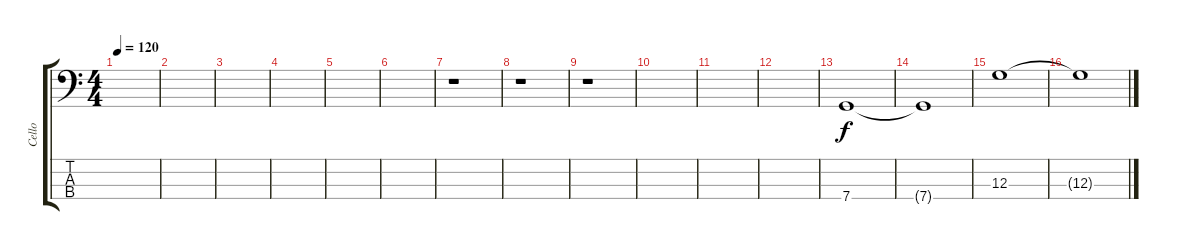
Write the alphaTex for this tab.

\track ("Cello" "Cello") {instrument cello}
\staff {score tabs}
\tuning (A3 D3 G2 C2) {hide}
\ts (4 4)
\tempo 120
\clef f4
\ks c
|
|
|
|
|
|
r.1 |
r.1 |
r.1 |
|
|
|
7.4.1{dy f} |
7.4{t}.1 |
12.3.1 |
12.3{t}.1
